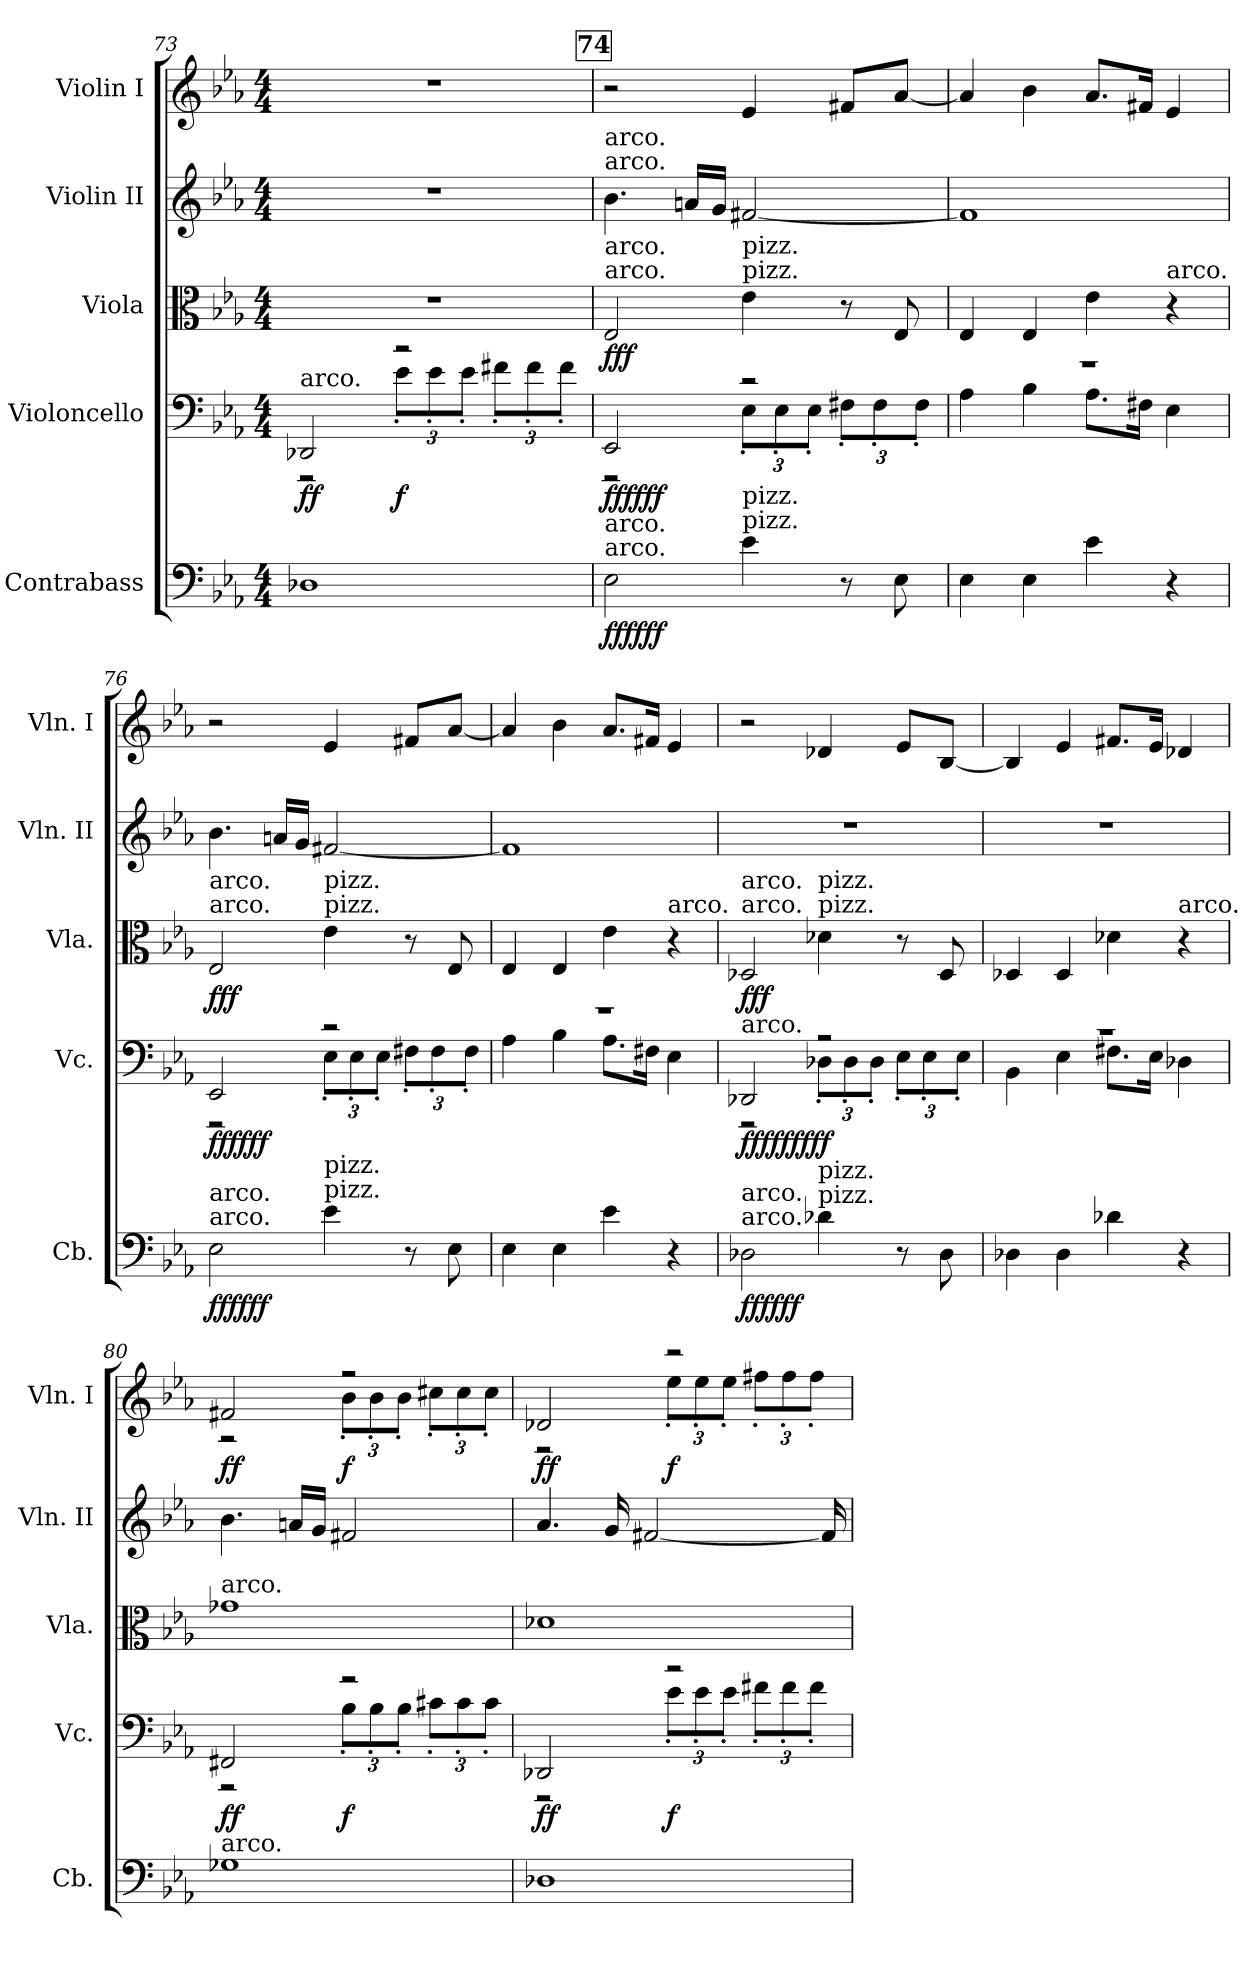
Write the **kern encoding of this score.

**kern	**dynam	**kern	**dynam	**kern	**dynam	**kern	**kern	**dynam
*part5	*part5	*part4	*part4	*part3	*part3	*part2	*part1	*part1
*staff5	*staff5	*staff4	*staff4	*staff3	*staff3	*staff2	*staff1	*staff1
*I"Contrabass	*	*I"Violoncello	*	*I"Viola	*	*I"Violin II	*I"Violin I	*
*I'Cb.	*	*I'Vc.	*	*I'Vla.	*	*I'Vln. II	*I'Vln. I	*
!!LO:LB:g=z
*clefF4	*	*clefF4	*	*clefC3	*	*clefG2	*clefG2	*
*ITrd7c12	*	*	*	*	*	*	*	*
*k[b-e-a-]	*	*k[b-e-a-]	*	*k[b-e-a-]	*	*k[b-e-a-]	*k[b-e-a-]	*
*M4/4	*	*M4/4	*	*M4/4	*	*M4/4	*M4/4	*
=73	=73	=73	=73	=73	=73	=73	=73	=73
*	*	*^	*	*	*	*	*	*
!	!	!LO:TX:a:t=arco.	!	!	!	!	!	!	!
!	!	!	!	!LO:DY:b	!	!	!	!	!
1DD-X	.	2DD-X/	2r	ff	1r	.	1r	1r	.
*	*	*	*Xbrackettup	*	*	*	*	*	*
!	!	!	!	!LO:DY:b	!	!	!	!	!
.	.	2r	12e-'\L	f	.	.	.	.	.
.	.	.	12e-'\	.	.	.	.	.	.
.	.	.	12e-'\J	.	.	.	.	.	.
.	.	.	12f#X'\L	.	.	.	.	.	.
.	.	.	12f#'\	.	.	.	.	.	.
.	.	.	12f#'\J	.	.	.	.	.	.
!!LO:REH:place=s1:a:B:fs=14:t=74
=74	=74	=74	=74	=74	=74	=74	=74	=74	=74
!	!	!	!	!	!	!	!LO:TX:a:t=arco.	!	!
!	!	!	!	!	!	!	!LO:TX:a:t=arco.	!	!
!	!	!	!	!	!LO:TX:a:t=arco.	!	!	!	!
!	!	!	!	!	!LO:TX:a:t=arco.	!	!	!	!
!LO:TX:a:t=arco.	!	!	!	!	!	!	!	!	!
!LO:TX:a:t=arco.	!	!	!	!	!	!	!	!	!
!	!LO:DY:b	!	!	!	!	!	!	!	!
!	!LO:DY:n=1:b	!	!	!LO:DY:b	!	!	!	!	!
!	!	!	!	!LO:DY:n=1:b	!	!LO:DY:b	!	!	!
2EE-\	fff fff	2EE-/	2r	fff fff	2E-/	fff	4.b-\	2r	.
.	.	.	.	.	.	.	16an/LL	.	.
.	.	.	.	.	.	.	16g/JJ	.	.
!	!	!	!	!	!LO:TX:a:t=pizz.	!	!	!	!
!	!	!	!	!	!LO:TX:a:t=pizz.	!	!	!	!
!LO:TX:a:t=pizz.	!	!	!	!	!	!	!	!	!
!LO:TX:a:t=pizz.	!	!	!	!	!	!	!	!	!
!	!LO:DY:n=2:b	!	!	!	!	!	!	!	!
!	!LO:DY:n=3:b	!	!	!LO:DY:n=2:b	!	!	!	!	!
!	!	!	!	!LO:DY:n=3:b	!	!LO:DY:b	!	!	!
!	!	!	!	!	!	!LO:DY:n=1:b	!	!	!
4E-\	mp mp	2r	12E-'\L	mf mf	4e-\	mp mp	[2f#X/	4e-/	.
.	.	.	12E-'\	.	.	.	.	.	.
.	.	.	12E-'\J	.	.	.	.	.	.
8r	.	.	12F#X'\L	.	8r	.	.	8f#X/L	.
.	.	.	12F#'\	.	.	.	.	.	.
8EE-\	.	.	.	.	8E-/	.	.	[8a-/J	.
.	.	.	12F#'\J	.	.	.	.	.	.
=75	=75	=75	=75	=75	=75	=75	=75	=75	=75
4EE-\	.	1r	4A-\	.	4E-/	.	1f#]	4a-/]	.
4EE-\	.	.	4B-\	.	4E-/	.	.	4b-\	.
4E-\	.	.	8.A-\L	.	4e-\	.	.	8.a-/L	.
.	.	.	16F#X\Jk	.	.	.	.	16f#X/Jk	.
!	!	!	!	!	!LO:TX:a:t=arco.	!	!	!	!
4r	.	.	4E-\	.	4r	.	.	4e-/	.
!!LO:PB:g=z
=76	=76	=76	=76	=76	=76	=76	=76	=76	=76
!	!	!	!	!	!LO:TX:a:t=arco.	!	!	!	!
!	!	!	!	!	!LO:TX:a:t=arco.	!	!	!	!
!LO:TX:a:t=arco.	!	!	!	!	!	!	!	!	!
!LO:TX:a:t=arco.	!	!	!	!	!	!	!	!	!
!	!LO:DY:b	!	!	!	!	!	!	!	!
!	!LO:DY:n=1:b	!	!	!LO:DY:b	!	!	!	!	!
!	!	!	!	!LO:DY:n=1:b	!	!LO:DY:b	!	!	!
2EE-\	fff fff	2EE-/	2r	fff fff	2E-/	fff	4.b-\	2r	.
.	.	.	.	.	.	.	16an/LL	.	.
.	.	.	.	.	.	.	16g/JJ	.	.
!	!	!	!	!	!LO:TX:a:t=pizz.	!	!	!	!
!	!	!	!	!	!LO:TX:a:t=pizz.	!	!	!	!
!LO:TX:a:t=pizz.	!	!	!	!	!	!	!	!	!
!LO:TX:a:t=pizz.	!	!	!	!	!	!	!	!	!
!	!LO:DY:n=2:b	!	!	!	!	!	!	!	!
!	!LO:DY:n=3:b	!	!	!LO:DY:n=2:b	!	!	!	!	!
!	!	!	!	!LO:DY:n=3:b	!	!LO:DY:b	!	!	!
!	!	!	!	!	!	!LO:DY:n=1:b	!	!	!
4E-\	mp mp	2r	12E-'\L	mf mf	4e-\	mp mp	[2f#X/	4e-/	.
.	.	.	12E-'\	.	.	.	.	.	.
.	.	.	12E-'\J	.	.	.	.	.	.
8r	.	.	12F#X'\L	.	8r	.	.	8f#X/L	.
.	.	.	12F#'\	.	.	.	.	.	.
8EE-\	.	.	.	.	8E-/	.	.	[8a-/J	.
.	.	.	12F#'\J	.	.	.	.	.	.
=77	=77	=77	=77	=77	=77	=77	=77	=77	=77
4EE-\	.	1r	4A-\	.	4E-/	.	1f#]	4a-/]	.
4EE-\	.	.	4B-\	.	4E-/	.	.	4b-\	.
4E-\	.	.	8.A-\L	.	4e-\	.	.	8.a-/L	.
.	.	.	16F#X\Jk	.	.	.	.	16f#X/Jk	.
!	!	!	!	!	!LO:TX:a:t=arco.	!	!	!	!
4r	.	.	4E-\	.	4r	.	.	4e-/	.
=78	=78	=78	=78	=78	=78	=78	=78	=78	=78
!	!	!	!	!	!LO:TX:a:t=arco.	!	!	!	!
!	!	!	!	!	!LO:TX:a:t=arco.	!	!	!	!
!	!	!LO:TX:a:t=arco.	!	!	!	!	!	!	!
!LO:TX:a:t=arco.	!	!	!	!	!	!	!	!	!
!LO:TX:a:t=arco.	!	!	!	!	!	!	!	!	!
!	!LO:DY:b	!	!	!	!	!	!	!	!
!	!LO:DY:n=1:b	!	!	!LO:DY:b	!	!	!	!	!
!	!	!	!	!LO:DY:n=1:b	!	!	!	!	!
!	!	!	!	!LO:DY:n=2:b	!	!LO:DY:b	!	!	!
2DD-X\	fff fff	2DD-X/	2r	fff fff fff	2D-X/	fff	1r	2r	.
!	!	!	!	!	!LO:TX:a:t=pizz.	!	!	!	!
!	!	!	!	!	!LO:TX:a:t=pizz.	!	!	!	!
!LO:TX:a:t=pizz.	!	!	!	!	!	!	!	!	!
!LO:TX:a:t=pizz.	!	!	!	!	!	!	!	!	!
!	!LO:DY:n=2:b	!	!	!	!	!	!	!	!
!	!LO:DY:n=3:b	!	!	!LO:DY:n=3:b	!	!	!	!	!
!	!	!	!	!LO:DY:n=4:b	!	!	!	!	!
!	!	!	!	!LO:DY:n=5:b	!	!LO:DY:b	!	!	!
!	!	!	!	!	!	!LO:DY:n=1:b	!	!	!
4D-X\	mp mp	2r	12D-X'\L	mf mf mf	4d-X\	mp mp	.	4d-X/	.
.	.	.	12D-'\	.	.	.	.	.	.
.	.	.	12D-'\J	.	.	.	.	.	.
8r	.	.	12E-'\L	.	8r	.	.	8e-/L	.
.	.	.	12E-'\	.	.	.	.	.	.
8DD-\	.	.	.	.	8D-/	.	.	[8B-/J	.
.	.	.	12E-'\J	.	.	.	.	.	.
=79	=79	=79	=79	=79	=79	=79	=79	=79	=79
4DD-X\	.	1r	4BB-\	.	4D-X/	.	1r	4B-/]	.
4DD-\	.	.	4E-\	.	4D-/	.	.	4e-/	.
4D-X\	.	.	8.F#X\L	.	4d-X\	.	.	8.f#X/L	.
.	.	.	16E-\Jk	.	.	.	.	16e-/Jk	.
!	!	!	!	!	!LO:TX:a:t=arco.	!	!	!	!
4r	.	.	4D-X\	.	4r	.	.	4d-X/	.
!!LO:LB:g=z
=80	=80	=80	=80	=80	=80	=80	=80	=80	=80
*	*	*	*	*	*	*	*	*^	*
!	!	!	!	!	!LO:TX:a:t=arco.	!	!	!	!	!
!LO:TX:a:t=arco.	!	!	!	!	!	!	!	!	!	!
!	!	!	!	!LO:DY:b	!	!	!	!	!	!LO:DY:b
1GG-X	.	2FF#X/	2r	ff	1g-X	.	4.b-\	2f#X/	2r	ff
.	.	.	.	.	.	.	16an/LL	.	.	.
.	.	.	.	.	.	.	16g/JJ	.	.	.
*	*	*	*	*	*	*	*	*	*Xbrackettup	*
!	!	!	!	!LO:DY:b	!	!	!	!	!	!LO:DY:b
.	.	2r	12B-'\L	f	.	.	2f#X/	2r	12b-'\L	f
.	.	.	12B-'\	.	.	.	.	.	12b-'\	.
.	.	.	12B-'\J	.	.	.	.	.	12b-'\J	.
.	.	.	12c#X'\L	.	.	.	.	.	12cc#X'\L	.
.	.	.	12c#'\	.	.	.	.	.	12cc#'\	.
.	.	.	12c#'\J	.	.	.	.	.	12cc#'\J	.
=81	=81	=81	=81	=81	=81	=81	=81	=81	=81	=81
!	!	!	!	!LO:DY:b	!	!	!	!	!	!LO:DY:b
1DD-X	.	2DD-X/	2r	ff	1d-X	.	4.a-/	2d-X/	2r	ff
.	.	.	.	.	.	.	16g/	.	.	.
.	.	.	.	.	.	.	[2f#X/	.	.	.
!	!	!	!	!LO:DY:b	!	!	!	!	!	!LO:DY:b
.	.	2r	12e-'\L	f	.	.	.	2r	12ee-'\L	f
.	.	.	12e-'\	.	.	.	.	.	12ee-'\	.
.	.	.	12e-'\J	.	.	.	.	.	12ee-'\J	.
.	.	.	12f#X'\L	.	.	.	.	.	12ff#X'\L	.
.	.	.	12f#'\	.	.	.	.	.	12ff#'\	.
.	.	.	12f#'\J	.	.	.	.	.	12ff#'\J	.
.	.	.	.	.	.	.	16f#/]	.	.	.
*	*	*v	*v	*	*	*	*	*v	*v	*
=	=	=	=	=	=	=	=	=
*-	*-	*-	*-	*-	*-	*-	*-	*-
